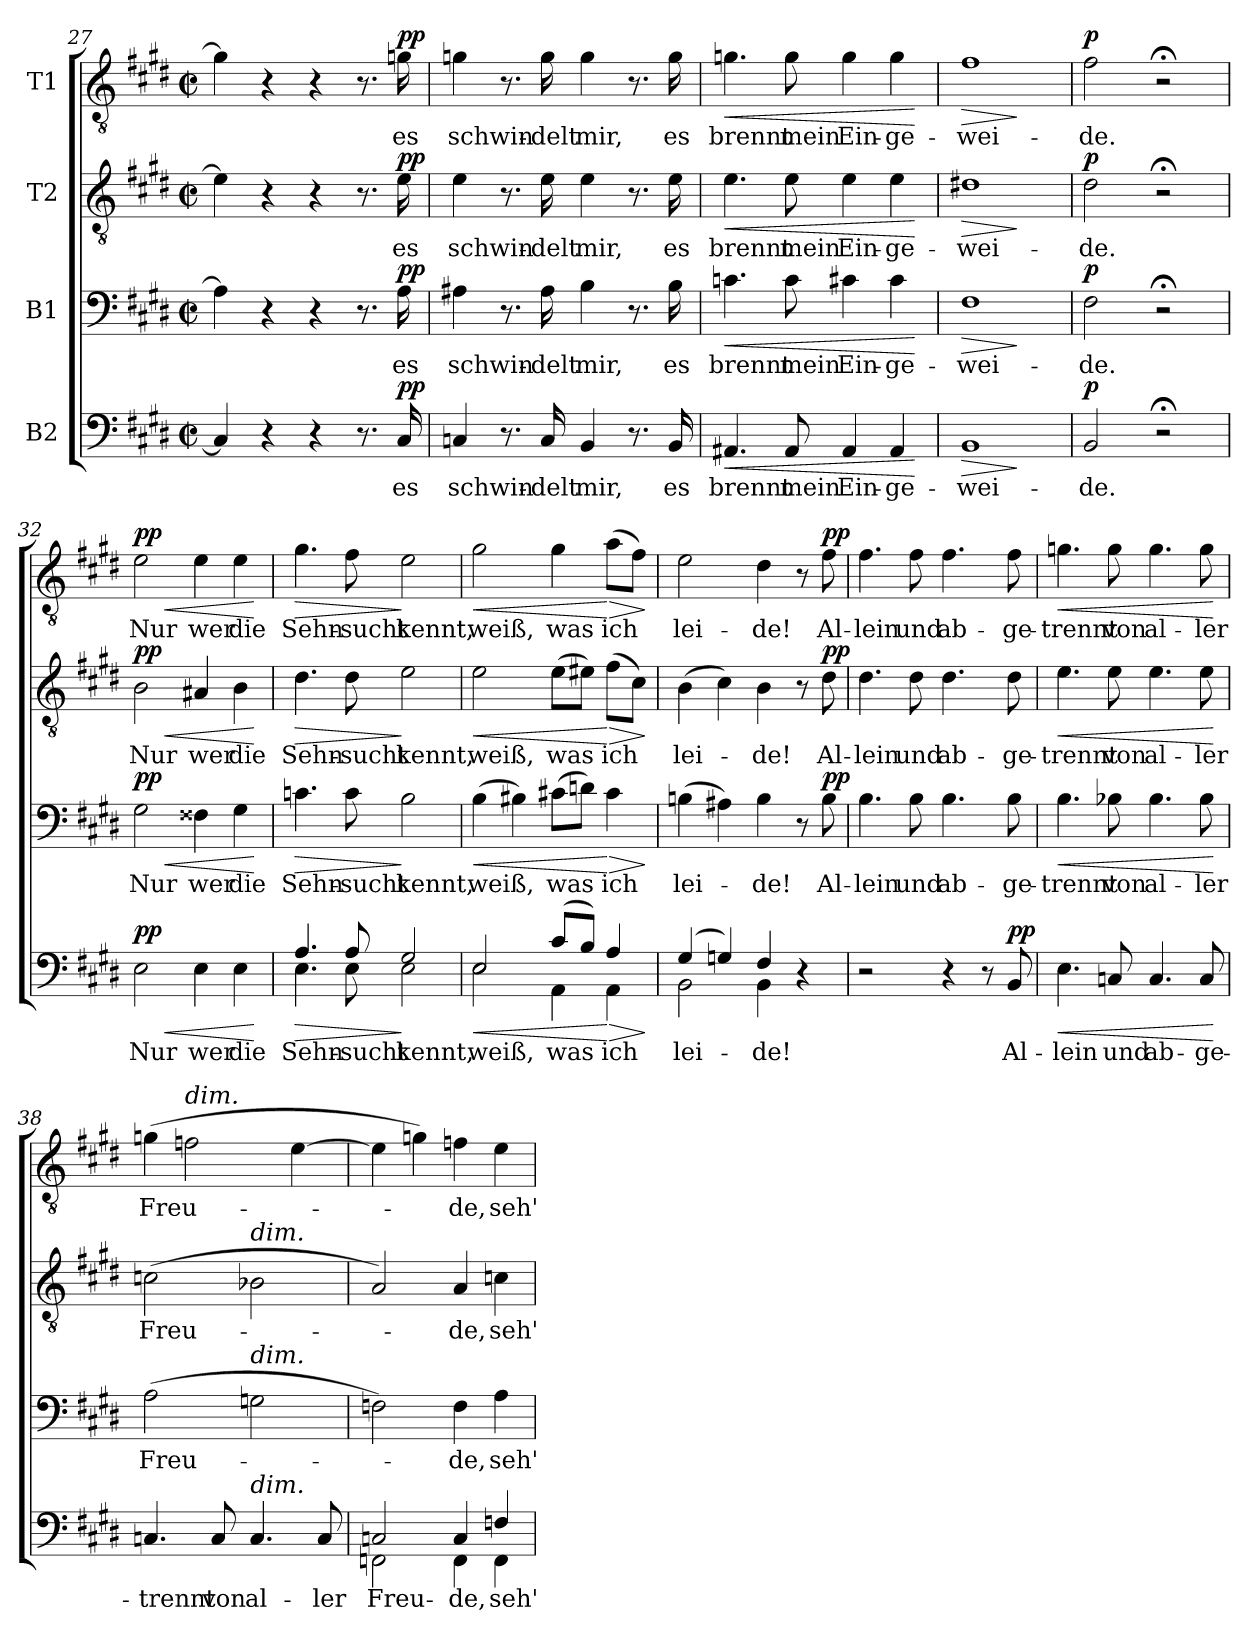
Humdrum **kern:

**kern	**text	**dynam	**kern	**text	**dynam	**kern	**text	**dynam	**kern	**text	**dynam
*part4	*part4	*part4	*part3	*part3	*part3	*part2	*part2	*part2	*part1	*part1	*part1
*staff4	*staff4	*staff4	*staff3	*staff3	*staff3	*staff2	*staff2	*staff2	*staff1	*staff1	*staff1
*I"B2	*	*	*I"B1	*	*	*I"T2	*	*	*I"T1	*	*
*clefF4	*	*	*clefF4	*	*	*clefGv2	*	*	*clefGv2	*	*
*k[f#c#g#d#]	*	*	*k[f#c#g#d#]	*	*	*k[f#c#g#d#]	*	*	*k[f#c#g#d#]	*	*
*M2/2	*	*	*M2/2	*	*	*M2/2	*	*	*M2/2	*	*
*met(c|)	*	*	*met(c|)	*	*	*met(c|)	*	*	*met(c|)	*	*
=27	=27	=27	=27	=27	=27	=27	=27	=27	=27	=27	=27
4C#/]	.	.	4A\]	.	.	4e\]	.	.	4g\]	.	.
4r	.	.	4r	.	.	4r	.	.	4r	.	.
4r	.	.	4r	.	.	4r	.	.	4r	.	.
8.r	.	.	8.r	.	.	8.r	.	.	8.r	.	.
!	!LO:LY:b	!LO:DY:a	!	!LO:LY:b	!LO:DY:a	!	!LO:LY:b	!LO:DY:a	!	!LO:LY:b	!LO:DY:a
16C#/	es	pp	16A\	es	pp	16e\	es	pp	16gn\	es	pp
!!LO:LB:g=z
=28	=28	=28	=28	=28	=28	=28	=28	=28	=28	=28	=28
!	!LO:LY:b	!	!	!LO:LY:b	!	!	!LO:LY:b	!	!	!LO:LY:b	!
4Cn/	schwin-	.	4A#X\	schwin-	.	4e\	schwin-	.	4gn\	schwin-	.
8.r	.	.	8.r	.	.	8.r	.	.	8.r	.	.
!	!LO:LY:b	!	!	!LO:LY:b	!	!	!LO:LY:b	!	!	!LO:LY:b	!
16C/	-delt	.	16A#\	-delt	.	16e\	-delt	.	16g\	-delt	.
!	!LO:LY:b	!	!	!LO:LY:b	!	!	!LO:LY:b	!	!	!LO:LY:b	!
4BB/	mir,	.	4B\	mir,	.	4e\	mir,	.	4g\	mir,	.
8.r	.	.	8.r	.	.	8.r	.	.	8.r	.	.
!	!LO:LY:b	!	!	!LO:LY:b	!	!	!LO:LY:b	!	!	!LO:LY:b	!
16BB/	es	.	16B\	es	.	16e\	es	.	16g\	es	.
=29	=29	=29	=29	=29	=29	=29	=29	=29	=29	=29	=29
!	!LO:LY:b	!LO:HP:b	!	!LO:LY:b	!LO:HP:b	!	!LO:LY:b	!LO:HP:b	!	!LO:LY:b	!LO:HP:b
4.AA#X/	brennt	<	4.cn\	brennt	<	4.e\	brennt	<	4.gn\	brennt	<
!	!LO:LY:b	!	!	!LO:LY:b	!	!	!LO:LY:b	!	!	!LO:LY:b	!
8AA#/	mein	.	8c\	mein	.	8e\	mein	.	8g\	mein	.
!	!LO:LY:b	!	!	!LO:LY:b	!	!	!LO:LY:b	!	!	!LO:LY:b	!
4AA#/	Ein-	.	4c#X\	Ein-	.	4e\	Ein-	.	4g\	Ein-	.
!	!LO:LY:b	!	!	!LO:LY:b	!	!	!LO:LY:b	!	!	!LO:LY:b	!
4AA#/	-ge-	.	4c#\	-ge-	.	4e\	-ge-	.	4g\	-ge-	.
.	.	[	.	.	[	.	.	[	.	.	[
=30	=30	=30	=30	=30	=30	=30	=30	=30	=30	=30	=30
!	!LO:LY:b	!LO:HP:b	!	!LO:LY:b	!LO:HP:b	!	!LO:LY:b	!LO:HP:b	!	!LO:LY:b	!LO:HP:b
1BB	-wei-	>	1F#	-wei-	>	1d#X	-wei-	>	1f#	-wei-	>
.	.	]	.	.	]	.	.	]	.	.	]
=31	=31	=31	=31	=31	=31	=31	=31	=31	=31	=31	=31
!	!LO:LY:b	!LO:DY:a	!	!LO:LY:b	!LO:DY:a	!	!LO:LY:b	!LO:DY:a	!	!LO:LY:b	!LO:DY:a
2BB/	-de.	p	2F#\	-de.	p	2d#\	-de.	p	2f#\	-de.	p
2r;<	.	.	2r;<	.	.	2r;<	.	.	2r;<	.	.
=32	=32	=32	=32	=32	=32	=32	=32	=32	=32	=32	=32
!	!LO:LY:b	!LO:HP:b	!	!LO:LY:b	!LO:HP:b	!	!LO:LY:b	!LO:HP:b	!	!LO:LY:b	!LO:HP:b
!	!	!LO:DY:n=1:a	!	!	!LO:DY:n=1:a	!	!	!LO:DY:n=1:a	!	!	!LO:DY:n=1:a
2E\	Nur	< pp	2G#\	Nur	< pp	2B\	Nur	< pp	2e\	Nur	< pp
!	!LO:LY:b	!	!	!LO:LY:b	!	!	!LO:LY:b	!	!	!LO:LY:b	!
4E\	wer	.	4F##X\	wer	.	4A#X/	wer	.	4e\	wer	.
!	!LO:LY:b	!	!	!LO:LY:b	!	!	!LO:LY:b	!	!	!LO:LY:b	!
4E\	die	.	4G#\	die	.	4B\	die	.	4e\	die	.
.	.	[	.	.	[	.	.	[	.	.	[
=33	=33	=33	=33	=33	=33	=33	=33	=33	=33	=33	=33
!	!LO:LY:b	!LO:HP:b	!	!LO:LY:b	!LO:HP:b	!	!LO:LY:b	!LO:HP:b	!	!LO:LY:b	!LO:HP:b
*^	*	*	*	*	*	*	*	*	*	*	*
4.A/	4.E\	Sehn-	>	4.cn\	Sehn-	>	4.d#\	Sehn-	>	4.g#\	Sehn-	>
!	!	!LO:LY:b	!	!	!LO:LY:b	!	!	!LO:LY:b	!	!	!LO:LY:b	!
8A/	8E\	-sucht	.	8c\	-sucht	.	8d#\	-sucht	.	8f#\	-sucht	.
!	!	!LO:LY:b	!	!	!LO:LY:b	!	!	!LO:LY:b	!	!	!LO:LY:b	!
2G#/	2E\	kennt,	]	2B\	kennt,	]	2e\	kennt,	]	2e\	kennt,	]
=34	=34	=34	=34	=34	=34	=34	=34	=34	=34	=34	=34	=34
!	!	!LO:LY:b	!LO:HP:b	!	!LO:LY:b	!LO:HP:b	!	!LO:LY:b	!LO:HP:b	!	!LO:LY:b	!LO:HP:b
2E/	2E\	weiß,	<	(>4B\	weiß,	<	2e\	weiß,	<	2g#\	weiß,	<
.	.	.	.	4B#X\)	.	.	.	.	.	.	.	.
!	!	!LO:LY:b	!	!	!LO:LY:b	!	!	!LO:LY:b	!	!	!LO:LY:b	!
(>8c#/L	4AA\	was	.	(>8c#X\L	was	.	(>8e\L	was	.	4g#\	was	.
8B/J)	.	.	.	8dn\J)	.	.	8e#X\J)	.	.	.	.	.
!	!	!LO:LY:b	!LO:HP:n=1:b	!	!LO:LY:b	!LO:HP:n=1:b	!	!LO:LY:b	!LO:HP:n=1:b	!	!LO:LY:b	!LO:HP:n=1:b
4A/	4AA\	ich	[ >	4c#\	ich	[ >	(>8f#\L	ich	[ >	(>8a\L	ich	[ >
.	.	.	.	.	.	.	8c#\J)	.	.	8f#\J)	.	.
*v	*v	*	*	*	*	*	*	*	*	*	*	*
.	.	]	.	.	]	.	.	]	.	.	]
=35	=35	=35	=35	=35	=35	=35	=35	=35	=35	=35	=35
!	!LO:LY:b	!	!	!LO:LY:b	!	!	!LO:LY:b	!	!	!LO:LY:b	!
*^	*	*	*	*	*	*	*	*	*	*	*
(>4G#/	2BB\	lei-	.	(>4Bn\	lei-	.	(>4B\	lei-	.	2e\	lei-	.
4Gn/)	.	.	.	4A#X\)	.	.	4c#\)	.	.	.	.	.
!	!	!LO:LY:b	!	!	!LO:LY:b	!	!	!LO:LY:b	!	!	!LO:LY:b	!
4F#/	4BB\	-de!	.	4B\	-de!	.	4B\	-de!	.	4d#\	-de!	.
4r	4ryy	.	.	8r	.	.	8r	.	.	8r	.	.
!	!	!	!	!	!LO:LY:b	!LO:DY:a	!	!LO:LY:b	!LO:DY:a	!	!LO:LY:b	!LO:DY:a
.	.	.	.	8B\	Al-	pp	8d#\	Al-	pp	8f#\	Al-	pp
*v	*v	*	*	*	*	*	*	*	*	*	*	*
=36	=36	=36	=36	=36	=36	=36	=36	=36	=36	=36	=36
!	!	!	!	!LO:LY:b	!	!	!LO:LY:b	!	!	!LO:LY:b	!
2r	.	.	4.B\	-lein	.	4.d#\	-lein	.	4.f#\	-lein	.
!	!	!	!	!LO:LY:b	!	!	!LO:LY:b	!	!	!LO:LY:b	!
.	.	.	8B\	und	.	8d#\	und	.	8f#\	und	.
!	!	!	!	!LO:LY:b	!	!	!LO:LY:b	!	!	!LO:LY:b	!
4r	.	.	4.B\	ab-	.	4.d#\	ab-	.	4.f#\	ab-	.
8r	.	.	.	.	.	.	.	.	.	.	.
!	!LO:LY:b	!LO:DY:a	!	!LO:LY:b	!	!	!LO:LY:b	!	!	!LO:LY:b	!
8BB/	Al-	pp	8B\	-ge-	.	8d#\	-ge-	.	8f#\	-ge-	.
!!LO:LB:g=z
=37	=37	=37	=37	=37	=37	=37	=37	=37	=37	=37	=37
!	!LO:LY:b	!LO:HP:b	!	!LO:LY:b	!LO:HP:b	!	!LO:LY:b	!LO:HP:b	!	!LO:LY:b	!LO:HP:b
4.E\	-lein	<	4.B\	-trennt	<	4.e\	-trennt	<	4.gn\	-trennt	<
!	!LO:LY:b	!	!	!LO:LY:b	!	!	!LO:LY:b	!	!	!LO:LY:b	!
8Cn/	und	.	8B-X\	von	.	8e\	von	.	8g\	von	.
!	!LO:LY:b	!	!	!LO:LY:b	!	!	!LO:LY:b	!	!	!LO:LY:b	!
4.C/	ab-	.	4.B-\	al-	.	4.e\	al-	.	4.g\	al-	.
!	!LO:LY:b	!	!	!LO:LY:b	!	!	!LO:LY:b	!	!	!LO:LY:b	!
8C/	-ge-	.	8B-\	-ler	.	8e\	-ler	.	8g\	-ler	.
.	.	[	.	.	[	.	.	[	.	.	[
=38	=38	=38	=38	=38	=38	=38	=38	=38	=38	=38	=38
!	!LO:LY:b	!	!	!LO:LY:b	!	!	!LO:LY:b	!	!	!LO:LY:b	!
4.Cn/	-trennt	.	(>2A\	Freu-	.	(>2cn\	Freu-	.	(>4gn\	Freu-	.
!	!	!	!	!	!	!	!	!	!LO:TX:a:i:t=dim.	!	!
.	.	.	.	.	.	.	.	.	2fn\	.	.
!	!LO:LY:b	!	!	!	!	!	!	!	!	!	!
8C/	von	.	.	.	.	.	.	.	.	.	.
!	!	!	!	!	!	!LO:TX:a:i:t=dim.	!	!	!	!	!
!	!	!	!LO:TX:a:i:t=dim.	!	!	!	!	!	!	!	!
!LO:TX:a:i:t=dim.	!	!	!	!	!	!	!	!	!	!	!
!	!LO:LY:b	!	!	!	!	!	!	!	!	!	!
4.C/	al-	.	2Gn\	.	.	2B-X\	.	.	.	.	.
.	.	.	.	.	.	.	.	.	[4e\	.	.
!	!LO:LY:b	!	!	!	!	!	!	!	!	!	!
8C/	-ler	.	.	.	.	.	.	.	.	.	.
=39	=39	=39	=39	=39	=39	=39	=39	=39	=39	=39	=39
!	!LO:LY:b	!	!	!	!	!	!	!	!	!	!
*^	*	*	*	*	*	*	*	*	*	*	*
2Cn/	2FFn\	Freu-	.	2Fn\)	.	.	2A/)	.	.	4e\]	.	.
.	.	.	.	.	.	.	.	.	.	4gn\)	.	.
!	!	!LO:LY:b	!	!	!LO:LY:b	!	!	!LO:LY:b	!	!	!LO:LY:b	!
4C/	4FF\	-de,	.	4F\	-de,	.	4A/	-de,	.	4fn\	-de,	.
!	!	!LO:LY:b	!	!	!LO:LY:b	!	!	!LO:LY:b	!	!	!LO:LY:b	!
4Fn/	4FF\	seh'	.	4A\	seh'	.	4cn\	seh'	.	4e\	seh'	.
*v	*v	*	*	*	*	*	*	*	*	*	*	*
=	=	=	=	=	=	=	=	=	=	=	=
*-	*-	*-	*-	*-	*-	*-	*-	*-	*-	*-	*-
